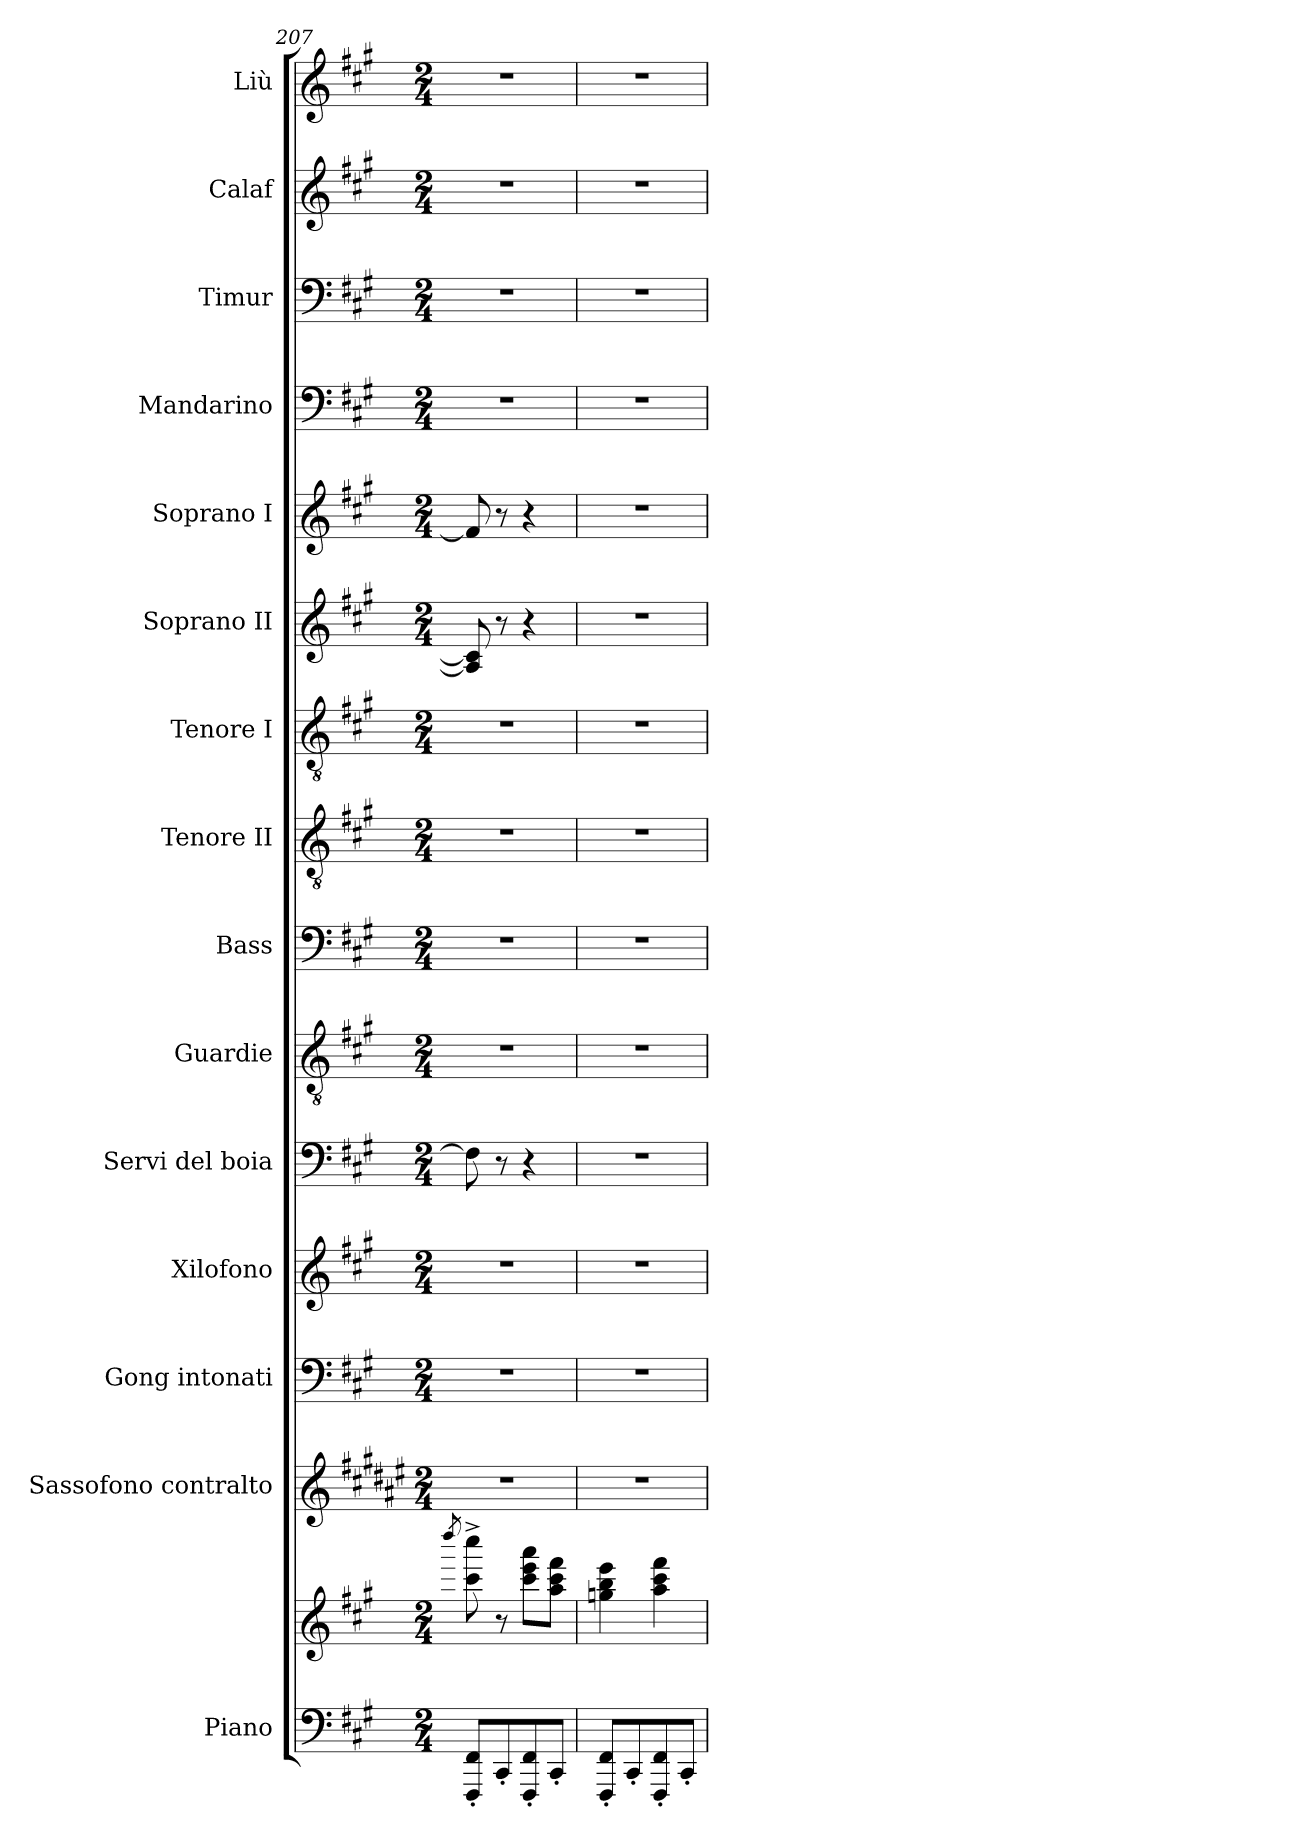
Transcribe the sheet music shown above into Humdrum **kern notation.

**kern	**kern	**kern	**kern	**kern	**kern	**kern	**kern	**kern	**kern	**kern	**kern	**kern	**kern	**kern	**kern
*part15	*part15	*part14	*part13	*part12	*part11	*part10	*part9	*part8	*part7	*part6	*part5	*part4	*part3	*part2	*part1
*staff16	*staff15	*staff14	*staff13	*staff12	*staff11	*staff10	*staff9	*staff8	*staff7	*staff6	*staff5	*staff4	*staff3	*staff2	*staff1
*I"Piano	*	*I"Sassofono contralto	*I"Gong intonati	*I"Xilofono	*I"Servi del boia	*I"Guardie	*I"Bass	*I"Tenore II	*I"Tenore I	*I"Soprano II	*I"Soprano I	*I"Mandarino	*I"Timur	*I"Calaf	*I"Liù
*I'Pno.	*	*	*I'Gong int.	*I'Xil.	*I'Ser.B.	*I'G.	*I'B.	*I'T. II	*I'T. I	*I'S. II	*I'S. I	*I'M.	*I'T.	*I'C.	*I'L.
*clefF4	*clefG2	*clefG2	*clefF4	*clefG2	*clefF4	*clefGv2	*clefF4	*clefGv2	*clefGv2	*clefG2	*clefG2	*clefF4	*clefF4	*clefG2	*clefG2
*	*	*ITrd5c9	*	*ITrd-7c-12	*	*	*	*	*	*	*	*	*	*	*
*k[f#c#g#]	*k[f#c#g#]	*k[f#c#g#]	*k[f#c#g#]	*k[f#c#g#]	*k[f#c#g#]	*k[f#c#g#]	*k[f#c#g#]	*k[f#c#g#]	*k[f#c#g#]	*k[f#c#g#]	*k[f#c#g#]	*k[f#c#g#]	*k[f#c#g#]	*k[f#c#g#]	*k[f#c#g#]
*M2/4	*M2/4	*M2/4	*M2/4	*M2/4	*M2/4	*M2/4	*M2/4	*M2/4	*M2/4	*M2/4	*M2/4	*M2/4	*M2/4	*M2/4	*M2/4
=207	=207	=207	=207	=207	=207	=207	=207	=207	=207	=207	=207	=207	=207	=207	=207
.	8qdddd/	.	.	.	.	.	.	.	.	.	.	.	.	.	.
8FFF#/' 8FF#/'L	8ccc#\^ 8cccc#\^	2r	2r	2r	8F#\]	2r	2r	2r	2r	8A/] 8c#/]	8f#/]	2r	2r	2r	2r
8CC#'/	8r	.	.	.	8r	.	.	.	.	8r	8r	.	.	.	.
8FFF#/' 8FF#/'	8ccc#\ 8eee\ 8aaa\L	.	.	.	4r	.	.	.	.	4r	4r	.	.	.	.
8CC#'/J	8aa\ 8ccc#\ 8fff#\J	.	.	.	.	.	.	.	.	.	.	.	.	.	.
=208	=208	=208	=208	=208	=208	=208	=208	=208	=208	=208	=208	=208	=208	=208	=208
8FFF#/' 8FF#/'L	4ggn\ 4bb\ 4eee\	2r	2r	2r	2r	2r	2r	2r	2r	2r	2r	2r	2r	2r	2r
8CC#'/	.	.	.	.	.	.	.	.	.	.	.	.	.	.	.
8FFF#/' 8FF#/'	4aa\ 4ccc#\ 4fff#\	.	.	.	.	.	.	.	.	.	.	.	.	.	.
8CC#'/J	.	.	.	.	.	.	.	.	.	.	.	.	.	.	.
=	=	=	=	=	=	=	=	=	=	=	=	=	=	=	=
*-	*-	*-	*-	*-	*-	*-	*-	*-	*-	*-	*-	*-	*-	*-	*-
